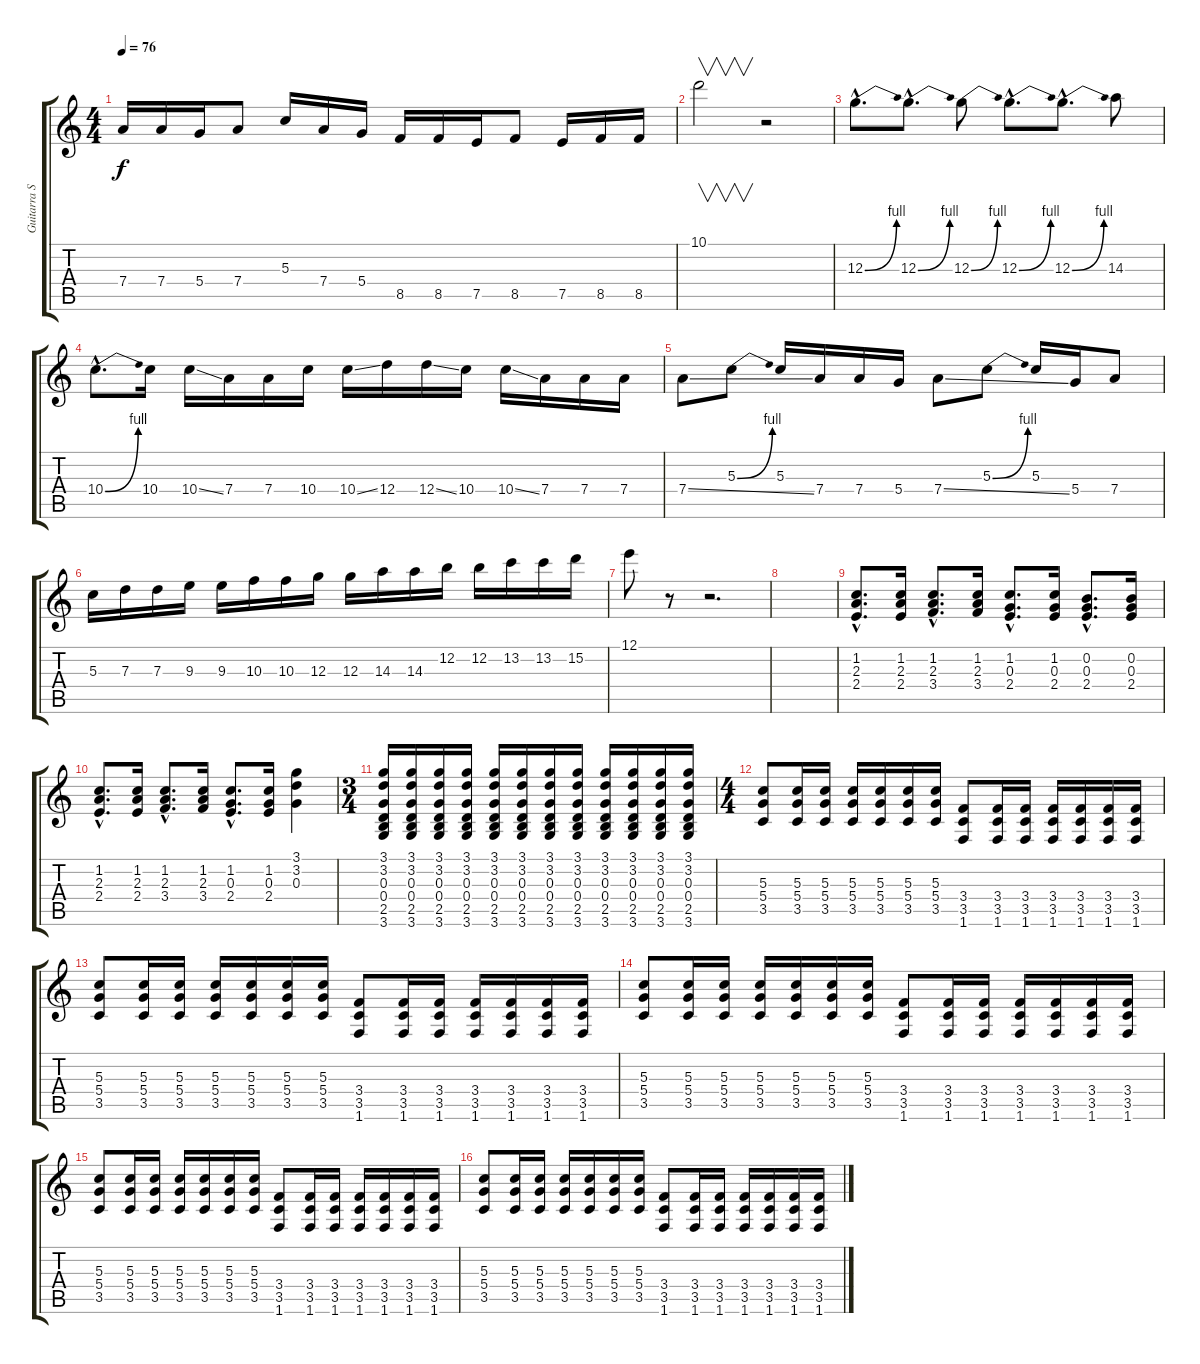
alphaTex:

\track ("Guitarra Solo (Yves Passarell)" "Guitarra S") {instrument overdrivenguitar}
\staff {score tabs}
\tuning (E4 B3 G3 D3 A2 E2) {hide}
\ts (4 4)
\tempo 76
\clef g2
\ks c
7.4.16{dy f} 7.4.16 5.4.16 7.4.8 5.3.16 7.4.16 5.4.16 8.5.16 8.5.16 7.5.16 8.5.8 7.5.16 8.5.16 8.5.16 |
10.1.2{v} r.2 |
12.3{be (bend 0 0 60 4) hac}.8{d} 12.3{be (bend 0 0 60 4) hac}.8{d} 12.3{be (bend 0 0 60 4)}.8 12.3{be (bend 0 0 60 4) hac}.8{d} 12.3{be (bend 0 0 60 4) hac}.8{d} 14.3.8 |
10.4{be (bend 0 0 60 4) hac}.8{d} 10.4.16 10.4{ss}.16 7.4.16 7.4.16 10.4.16 10.4{ss}.16 12.4.16 12.4{ss}.16 10.4.16 10.4{ss}.16 7.4.16 7.4.16 7.4.16 |
7.4{ss}.8 5.3{be (bend 0 0 60 4)}.8 5.3.16 7.4.16 7.4.16 5.4.16 7.4{ss}.8 5.3{be (bend 0 0 60 4)}.8 5.3.16 5.4.16 7.4.8 |
5.3.16 7.3.16 7.3.16 9.3.16 9.3.16 10.3.16 10.3.16 12.3.16 12.3.16 14.3.16 14.3.16 12.2.16 12.2.16 13.2.16 13.2.16 15.2.16 |
12.1.8 r.8 r.2{d} |
|
(1.2{hac} 2.3{hac} 2.4{hac}).8{d volume 9} (1.2 2.3 2.4).16 (1.2{hac} 2.3{hac} 3.4{hac}).8{d} (1.2 2.3 3.4).16 (1.2{hac} 0.3{hac} 2.4{hac}).8{d} (1.2 0.3 2.4).16 (0.2{hac} 0.3{hac} 2.4{hac}).8{d} (0.2 0.3 2.4).16 |
(1.2{hac} 2.3{hac} 2.4{hac}).8{d} (1.2 2.3 2.4).16 (1.2{hac} 2.3{hac} 3.4{hac}).8{d} (1.2 2.3 3.4).16 (1.2{hac} 0.3{hac} 2.4{hac}).8{d} (1.2 0.3 2.4).16 (3.1 3.2 0.3).4 |
\ts (3 4)
(3.1 3.2 0.3 0.4 2.5 3.6).16 (3.1 3.2 0.3 0.4 2.5 3.6).16 (3.1 3.2 0.3 0.4 2.5 3.6).16 (3.1 3.2 0.3 0.4 2.5 3.6).16 (3.1 3.2 0.3 0.4 2.5 3.6).16 (3.1 3.2 0.3 0.4 2.5 3.6).16 (3.1 3.2 0.3 0.4 2.5 3.6).16 (3.1 3.2 0.3 0.4 2.5 3.6).16 (3.1 3.2 0.3 0.4 2.5 3.6).16 (3.1 3.2 0.3 0.4 2.5 3.6).16 (3.1 3.2 0.3 0.4 2.5 3.6).16 (3.1 3.2 0.3 0.4 2.5 3.6).16 |
\ts (4 4)
(5.3 5.4 3.5).8{volume 12 balance 5} (5.3 5.4 3.5).16 (5.3 5.4 3.5).16 (5.3 5.4 3.5).16 (5.3 5.4 3.5).16 (5.3 5.4 3.5).16 (5.3 5.4 3.5).16 (3.4 3.5 1.6).8 (3.4 3.5 1.6).16 (3.4 3.5 1.6).16 (3.4 3.5 1.6).16 (3.4 3.5 1.6).16 (3.4 3.5 1.6).16 (3.4 3.5 1.6).16 |
(5.3 5.4 3.5).8 (5.3 5.4 3.5).16 (5.3 5.4 3.5).16 (5.3 5.4 3.5).16 (5.3 5.4 3.5).16 (5.3 5.4 3.5).16 (5.3 5.4 3.5).16 (3.4 3.5 1.6).8 (3.4 3.5 1.6).16 (3.4 3.5 1.6).16 (3.4 3.5 1.6).16 (3.4 3.5 1.6).16 (3.4 3.5 1.6).16 (3.4 3.5 1.6).16 |
(5.3 5.4 3.5).8 (5.3 5.4 3.5).16 (5.3 5.4 3.5).16 (5.3 5.4 3.5).16 (5.3 5.4 3.5).16 (5.3 5.4 3.5).16 (5.3 5.4 3.5).16 (3.4 3.5 1.6).8 (3.4 3.5 1.6).16 (3.4 3.5 1.6).16 (3.4 3.5 1.6).16 (3.4 3.5 1.6).16 (3.4 3.5 1.6).16 (3.4 3.5 1.6).16 |
(5.3 5.4 3.5).8 (5.3 5.4 3.5).16 (5.3 5.4 3.5).16 (5.3 5.4 3.5).16 (5.3 5.4 3.5).16 (5.3 5.4 3.5).16 (5.3 5.4 3.5).16 (3.4 3.5 1.6).8 (3.4 3.5 1.6).16 (3.4 3.5 1.6).16 (3.4 3.5 1.6).16 (3.4 3.5 1.6).16 (3.4 3.5 1.6).16 (3.4 3.5 1.6).16 |
(5.3 5.4 3.5).8 (5.3 5.4 3.5).16 (5.3 5.4 3.5).16 (5.3 5.4 3.5).16 (5.3 5.4 3.5).16 (5.3 5.4 3.5).16 (5.3 5.4 3.5).16 (3.4 3.5 1.6).8 (3.4 3.5 1.6).16 (3.4 3.5 1.6).16 (3.4 3.5 1.6).16 (3.4 3.5 1.6).16 (3.4 3.5 1.6).16 (3.4 3.5 1.6).16
